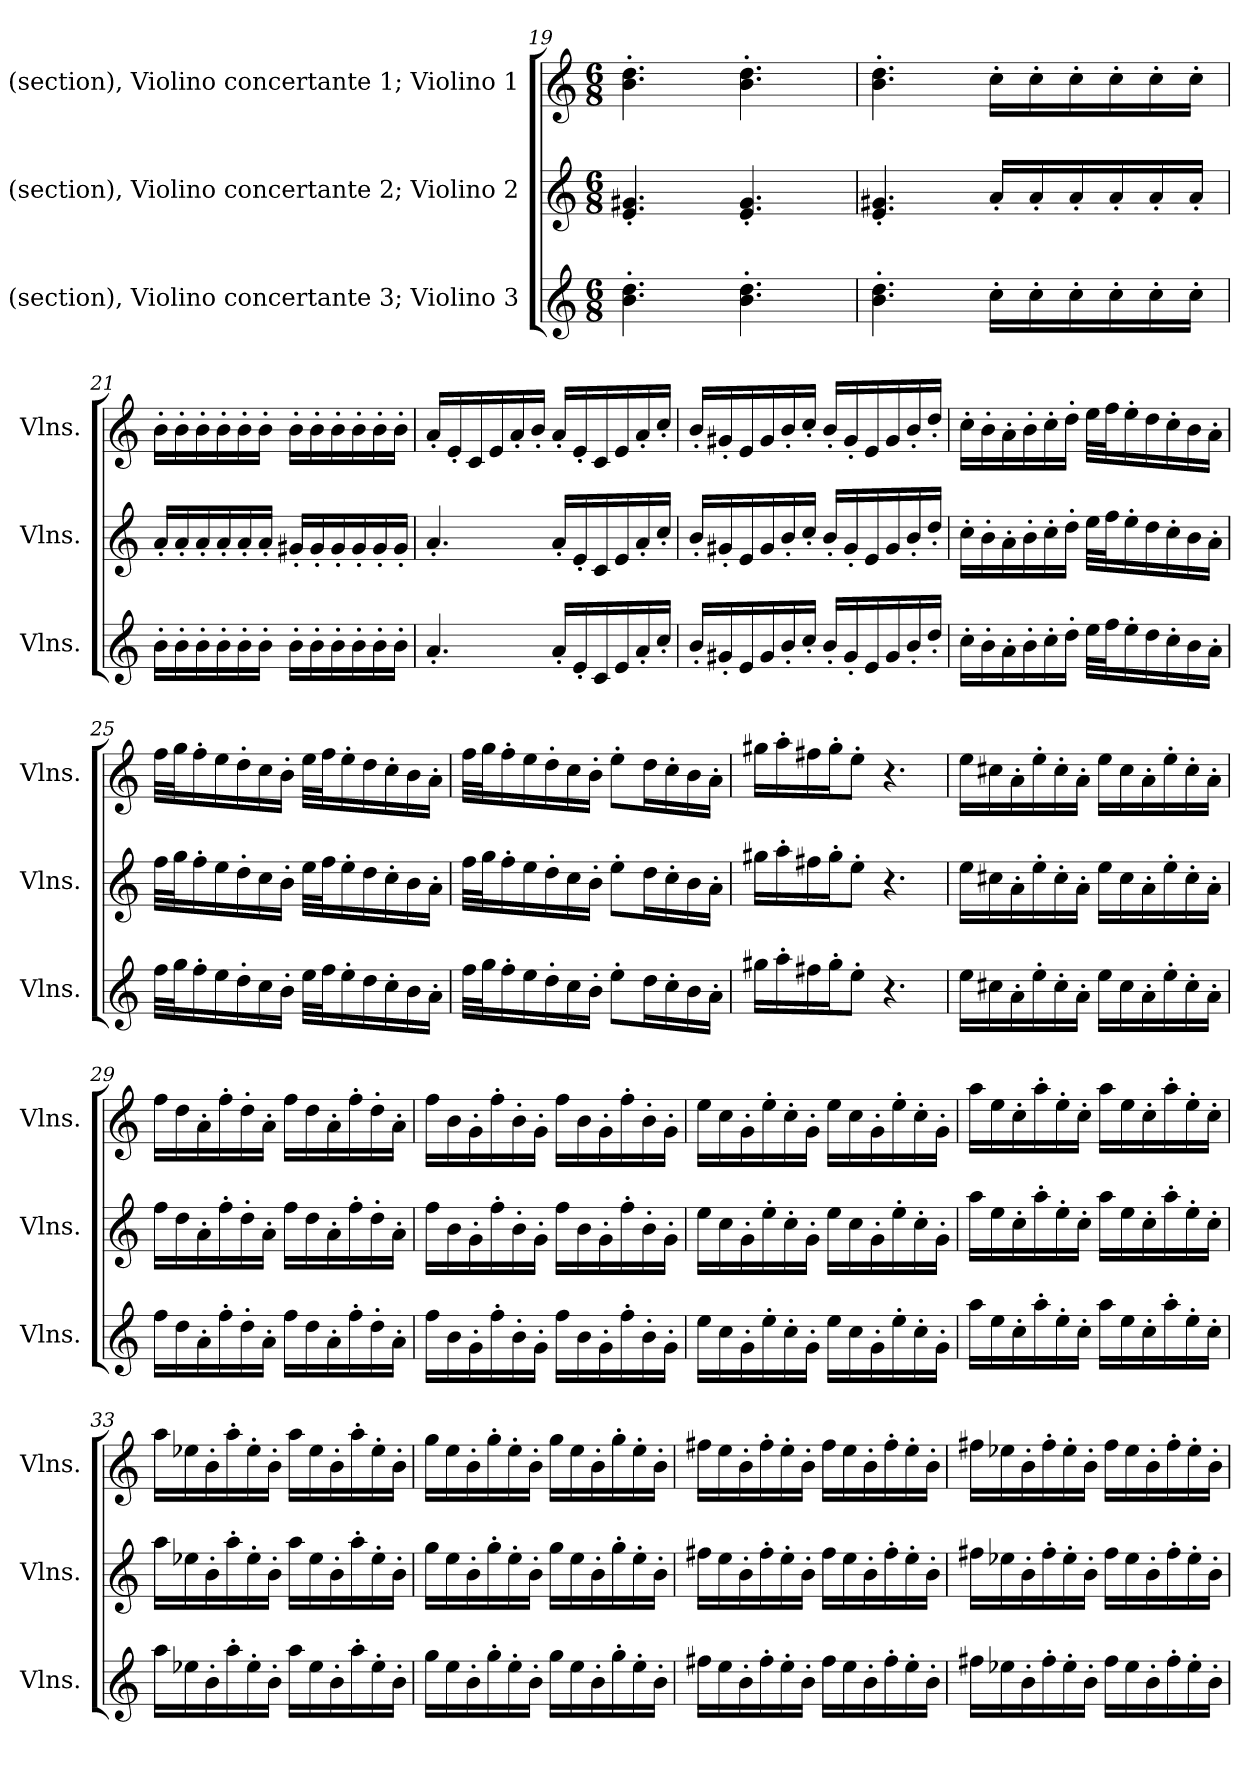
**kern	**kern	**kern
*part3	*part2	*part1
*staff3	*staff2	*staff1
*I"Violins (section), Violino concertante 3; Violino 3	*I"Violins (section), Violino concertante 2; Violino 2	*I"Violins (section), Violino concertante 1; Violino 1
*I'Vlns.	*I'Vlns.	*I'Vlns.
*clefG2	*clefG2	*clefG2
*k[]	*k[]	*k[]
*M6/8	*M6/8	*M6/8
=19	=19	=19
4.b\' 4.dd\'	4.e/' 4.g#X/'	4.b\' 4.dd\'
4.b\' 4.dd\'	4.e/' 4.g#/'	4.b\' 4.dd\'
=20	=20	=20
4.b\' 4.dd\'	4.e/' 4.g#X/'	4.b\' 4.dd\'
16cc'\LL	16a'/LL	16cc'\LL
16cc'\	16a'/	16cc'\
16cc'\	16a'/	16cc'\
16cc'\	16a'/	16cc'\
16cc'\	16a'/	16cc'\
16cc'\JJ	16a'/JJ	16cc'\JJ
!!LO:PB:g=z
=21	=21	=21
16b'\LL	16a'/LL	16b'\LL
16b'\	16a'/	16b'\
16b'\	16a'/	16b'\
16b'\	16a'/	16b'\
16b'\	16a'/	16b'\
16b'\JJ	16a'/JJ	16b'\JJ
16b'\LL	16g#X'/LL	16b'\LL
16b'\	16g#'/	16b'\
16b'\	16g#'/	16b'\
16b'\	16g#'/	16b'\
16b'\	16g#'/	16b'\
16b'\JJ	16g#'/JJ	16b'\JJ
=22	=22	=22
4.a'/	4.a'/	16a'/LL
.	.	16e'/
.	.	16c/
.	.	16e/
.	.	16a'/
.	.	16b'/JJ
16a'/LL	16a'/LL	16a'/LL
16e'/	16e'/	16e'/
16c/	16c/	16c/
16e/	16e/	16e/
16a'/	16a'/	16a'/
16cc'/JJ	16cc'/JJ	16cc'/JJ
=23	=23	=23
16b'/LL	16b'/LL	16b'/LL
16g#X'/	16g#X'/	16g#X'/
16e/	16e/	16e/
16g#/	16g#/	16g#/
16b'/	16b'/	16b'/
16cc'/JJ	16cc'/JJ	16cc'/JJ
16b'/LL	16b'/LL	16b'/LL
16g#'/	16g#'/	16g#'/
16e/	16e/	16e/
16g#/	16g#/	16g#/
16b'/	16b'/	16b'/
16dd'/JJ	16dd'/JJ	16dd'/JJ
!!LO:LB:g=z
=24	=24	=24
16cc'\LL	16cc'\LL	16cc'\LL
16b'\	16b'\	16b'\
16a'\	16a'\	16a'\
16b'\	16b'\	16b'\
16cc'\	16cc'\	16cc'\
16dd'\JJ	16dd'\JJ	16dd'\JJ
32ee\LLL	32ee\LLL	32ee\LLL
32ff\J	32ff\J	32ff\J
16ee'\	16ee'\	16ee'\
16dd\	16dd\	16dd\
16cc'\	16cc'\	16cc'\
16b\	16b\	16b\
16a'\JJ	16a'\JJ	16a'\JJ
=25	=25	=25
32ff\LLL	32ff\LLL	32ff\LLL
32gg\J	32gg\J	32gg\J
16ff'\	16ff'\	16ff'\
16ee\	16ee\	16ee\
16dd'\	16dd'\	16dd'\
16cc\	16cc\	16cc\
16b'\JJ	16b'\JJ	16b'\JJ
32ee\LLL	32ee\LLL	32ee\LLL
32ff\J	32ff\J	32ff\J
16ee'\	16ee'\	16ee'\
16dd\	16dd\	16dd\
16cc'\	16cc'\	16cc'\
16b\	16b\	16b\
16a'\JJ	16a'\JJ	16a'\JJ
=26	=26	=26
32ff\LLL	32ff\LLL	32ff\LLL
32gg\J	32gg\J	32gg\J
16ff'\	16ff'\	16ff'\
16ee\	16ee\	16ee\
16dd'\	16dd'\	16dd'\
16cc\	16cc\	16cc\
16b'\JJ	16b'\JJ	16b'\JJ
8ee'\L	8ee'\L	8ee'\L
16dd\L	16dd\L	16dd\L
16cc'\	16cc'\	16cc'\
16b\	16b\	16b\
16a'\JJ	16a'\JJ	16a'\JJ
!!LO:LB:g=z
=27	=27	=27
16gg#X\LL	16gg#X\LL	16gg#X\LL
16aa'\	16aa'\	16aa'\
16ff#X\	16ff#X\	16ff#X\
16gg#'\J	16gg#'\J	16gg#'\J
8ee'\J	8ee'\J	8ee'\J
4.r	4.r	4.r
=28	=28	=28
16ee\LL	16ee\LL	16ee\LL
16cc#X\	16cc#X\	16cc#X\
16a'\	16a'\	16a'\
16ee'\	16ee'\	16ee'\
16cc#'\	16cc#'\	16cc#'\
16a'\JJ	16a'\JJ	16a'\JJ
16ee\LL	16ee\LL	16ee\LL
16cc#\	16cc#\	16cc#\
16a'\	16a'\	16a'\
16ee'\	16ee'\	16ee'\
16cc#'\	16cc#'\	16cc#'\
16a'\JJ	16a'\JJ	16a'\JJ
=29	=29	=29
16ff\LL	16ff\LL	16ff\LL
16dd\	16dd\	16dd\
16a'\	16a'\	16a'\
16ff'\	16ff'\	16ff'\
16dd'\	16dd'\	16dd'\
16a'\JJ	16a'\JJ	16a'\JJ
16ff\LL	16ff\LL	16ff\LL
16dd\	16dd\	16dd\
16a'\	16a'\	16a'\
16ff'\	16ff'\	16ff'\
16dd'\	16dd'\	16dd'\
16a'\JJ	16a'\JJ	16a'\JJ
!!LO:LB:g=z
=30	=30	=30
16ff\LL	16ff\LL	16ff\LL
16b\	16b\	16b\
16g'\	16g'\	16g'\
16ff'\	16ff'\	16ff'\
16b'\	16b'\	16b'\
16g'\JJ	16g'\JJ	16g'\JJ
16ff\LL	16ff\LL	16ff\LL
16b\	16b\	16b\
16g'\	16g'\	16g'\
16ff'\	16ff'\	16ff'\
16b'\	16b'\	16b'\
16g'\JJ	16g'\JJ	16g'\JJ
=31	=31	=31
16ee\LL	16ee\LL	16ee\LL
16cc\	16cc\	16cc\
16g'\	16g'\	16g'\
16ee'\	16ee'\	16ee'\
16cc'\	16cc'\	16cc'\
16g'\JJ	16g'\JJ	16g'\JJ
16ee\LL	16ee\LL	16ee\LL
16cc\	16cc\	16cc\
16g'\	16g'\	16g'\
16ee'\	16ee'\	16ee'\
16cc'\	16cc'\	16cc'\
16g'\JJ	16g'\JJ	16g'\JJ
=32	=32	=32
16aa\LL	16aa\LL	16aa\LL
16ee\	16ee\	16ee\
16cc'\	16cc'\	16cc'\
16aa'\	16aa'\	16aa'\
16ee'\	16ee'\	16ee'\
16cc'\JJ	16cc'\JJ	16cc'\JJ
16aa\LL	16aa\LL	16aa\LL
16ee\	16ee\	16ee\
16cc'\	16cc'\	16cc'\
16aa'\	16aa'\	16aa'\
16ee'\	16ee'\	16ee'\
16cc'\JJ	16cc'\JJ	16cc'\JJ
!!LO:LB:g=z
=33	=33	=33
16aa\LL	16aa\LL	16aa\LL
16ee-X\	16ee-X\	16ee-X\
16b'\	16b'\	16b'\
16aa'\	16aa'\	16aa'\
16ee-'\	16ee-'\	16ee-'\
16b'\JJ	16b'\JJ	16b'\JJ
16aa\LL	16aa\LL	16aa\LL
16ee-\	16ee-\	16ee-\
16b'\	16b'\	16b'\
16aa'\	16aa'\	16aa'\
16ee-'\	16ee-'\	16ee-'\
16b'\JJ	16b'\JJ	16b'\JJ
=34	=34	=34
16gg\LL	16gg\LL	16gg\LL
16ee\	16ee\	16ee\
16b'\	16b'\	16b'\
16gg'\	16gg'\	16gg'\
16ee'\	16ee'\	16ee'\
16b'\JJ	16b'\JJ	16b'\JJ
16gg\LL	16gg\LL	16gg\LL
16ee\	16ee\	16ee\
16b'\	16b'\	16b'\
16gg'\	16gg'\	16gg'\
16ee'\	16ee'\	16ee'\
16b'\JJ	16b'\JJ	16b'\JJ
=35	=35	=35
16ff#X\LL	16ff#X\LL	16ff#X\LL
16ee\	16ee\	16ee\
16b'\	16b'\	16b'\
16ff#'\	16ff#'\	16ff#'\
16ee'\	16ee'\	16ee'\
16b'\JJ	16b'\JJ	16b'\JJ
16ff#\LL	16ff#\LL	16ff#\LL
16ee\	16ee\	16ee\
16b'\	16b'\	16b'\
16ff#'\	16ff#'\	16ff#'\
16ee'\	16ee'\	16ee'\
16b'\JJ	16b'\JJ	16b'\JJ
!!LO:PB:g=z
=36	=36	=36
16ff#X\LL	16ff#X\LL	16ff#X\LL
16ee-X\	16ee-X\	16ee-X\
16b'\	16b'\	16b'\
16ff#'\	16ff#'\	16ff#'\
16ee-'\	16ee-'\	16ee-'\
16b'\JJ	16b'\JJ	16b'\JJ
16ff#\LL	16ff#\LL	16ff#\LL
16ee-\	16ee-\	16ee-\
16b'\	16b'\	16b'\
16ff#'\	16ff#'\	16ff#'\
16ee-'\	16ee-'\	16ee-'\
16b'\JJ	16b'\JJ	16b'\JJ
=	=	=
*-	*-	*-
